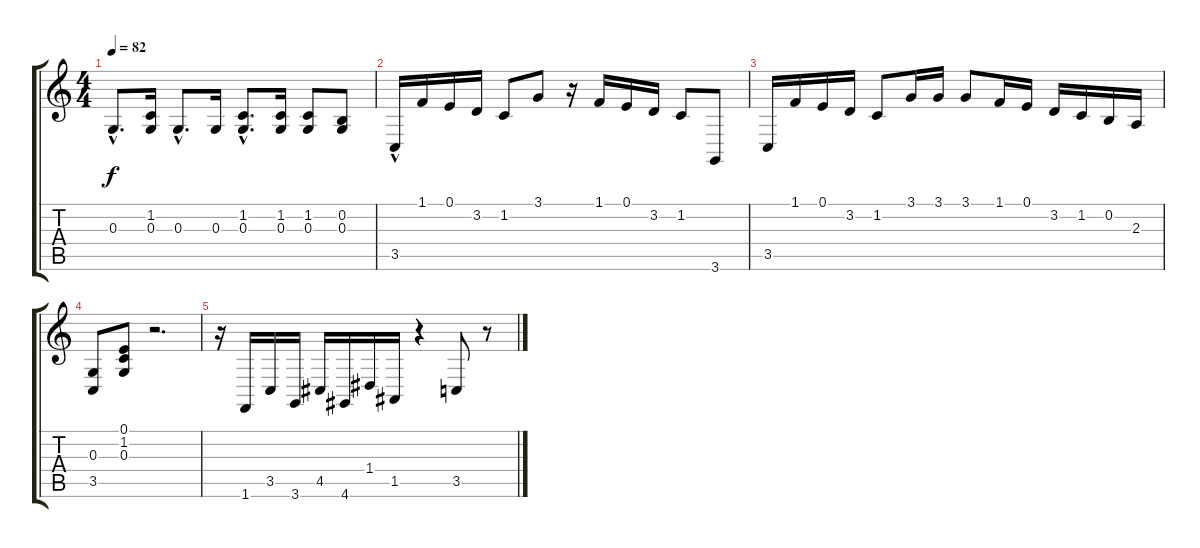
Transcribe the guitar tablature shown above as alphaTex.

\track "" {instrument stringensemble1}
\staff {score tabs}
\tuning (E4 B3 G3 D3 A2 E2) {hide}
\ts (4 4)
\tempo 82
\clef g2
\ks c
0.3{hac}.8{d dy f} (1.2 0.3).16 0.3{hac}.8{d} 0.3.16 (1.2{hac} 0.3{hac}).8{d} (1.2 0.3).16 (1.2 0.3).8 (0.2 0.3).8 |
3.5{hac}.16 1.1.16 0.1.16 3.2.16 1.2.8 3.1.8 r.16 1.1.16 0.1.16 3.2.16 1.2.8 3.6.8 |
3.5.16 1.1.16 0.1.16 3.2.16 1.2.8 3.1.16 3.1.16 3.1.8 1.1.16 0.1.16 3.2.16 1.2.16 0.2.16 2.3.16 |
(0.3 3.5).8 (0.1 1.2 0.3).8 r.2{d} |
r.16 1.6.16 3.5.16 3.6.16 4.5.16 4.6.16 1.4.16 1.5.16 r.4 3.5.8 r.8
